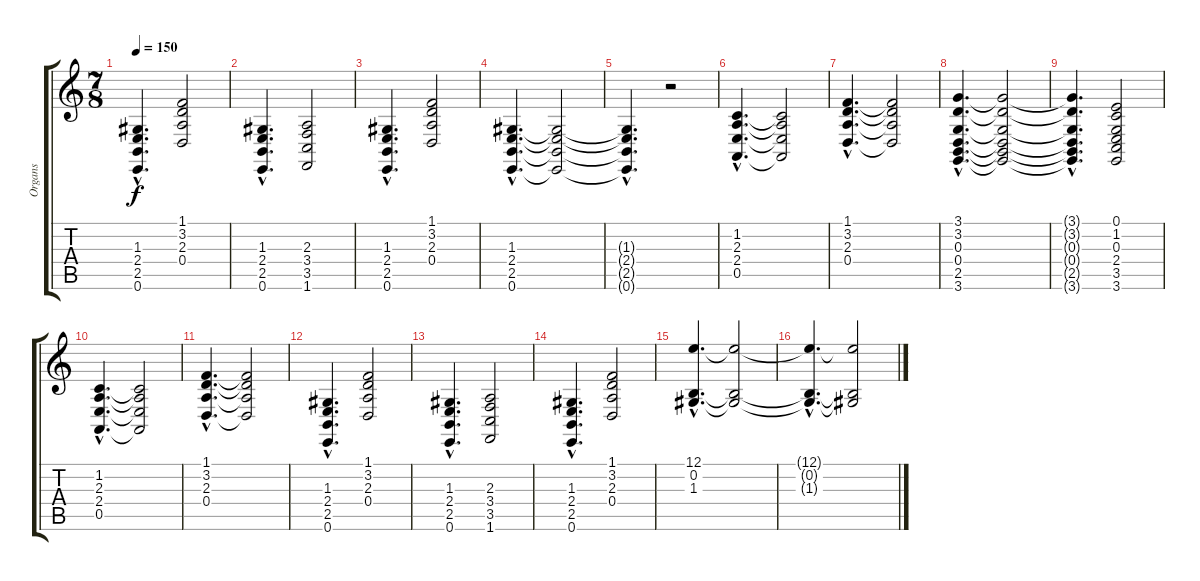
\track ("Organs" "Organs") {instrument drawbarorgan}
\staff {score tabs}
\tuning (E4 B3 G3 D3 A2 E2) {hide}
\ts (7 8)
\tempo 150
\clef g2
\ks c
(1.3{hac} 2.4{hac} 2.5{hac} 0.6{hac}).4{d dy f} (1.1 3.2 2.3 0.4).2 |
(1.3{hac} 2.4{hac} 2.5{hac} 0.6{hac}).4{d} (2.3 3.4 3.5 1.6).2 |
(1.3{hac} 2.4{hac} 2.5{hac} 0.6{hac}).4{d} (1.1 3.2 2.3 0.4).2 |
(1.3{hac} 2.4{hac} 2.5{hac} 0.6{hac}).4{d} (1.3{t} 2.4{t} 2.5{t} 0.6{t}).2 |
(1.3{hac t} 2.4{hac t} 2.5{hac t} 0.6{hac t}).4{d} r.2 |
(1.2{hac} 2.3{hac} 2.4{hac} 0.5{hac}).4{d} (1.2{t} 2.3{t} 2.4{t} 0.5{t}).2 |
(1.1{hac} 3.2{hac} 2.3{hac} 0.4{hac}).4{d} (1.1{t} 3.2{t} 2.3{t} 0.4{t}).2 |
(3.1{hac} 3.2{hac} 0.3{hac} 0.4{hac} 2.5{hac} 3.6{hac}).4{d} (3.1{t} 3.2{t} 0.3{t} 0.4{t} 2.5{t} 3.6{t}).2 |
(3.1{hac t} 3.2{hac t} 0.3{hac t} 0.4{hac t} 2.5{hac t} 3.6{hac t}).4{d} (0.1 1.2 0.3 2.4 3.5 3.6).2 |
(1.2{hac} 2.3{hac} 2.4{hac} 0.5{hac}).4{d} (1.2{t} 2.3{t} 2.4{t} 0.5{t}).2 |
(1.1{hac} 3.2{hac} 2.3{hac} 0.4{hac}).4{d} (1.1{t} 3.2{t} 2.3{t} 0.4{t}).2 |
(1.3{hac} 2.4{hac} 2.5{hac} 0.6{hac}).4{d} (1.1 3.2 2.3 0.4).2 |
(1.3{hac} 2.4{hac} 2.5{hac} 0.6{hac}).4{d} (2.3 3.4 3.5 1.6).2 |
(1.3{hac} 2.4{hac} 2.5{hac} 0.6{hac}).4{d} (1.1 3.2 2.3 0.4).2 |
(12.1{hac} 0.2{hac} 1.3{hac}).4{d} (12.1{t} 0.2{t} 1.3{t}).2 |
(12.1{hac t} 0.2{hac t} 1.3{hac t}).4{d} (12.1{t} 0.2{t} 1.3{t}).2
